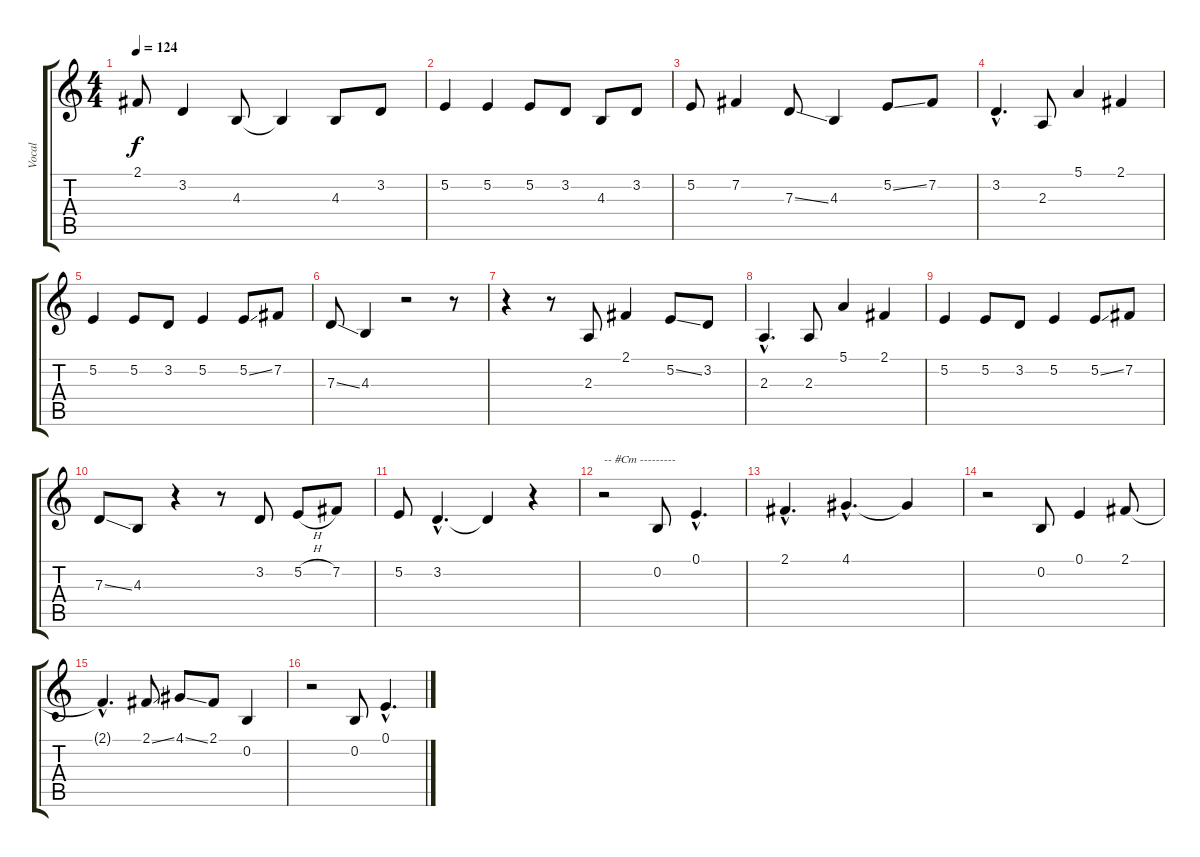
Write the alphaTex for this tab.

\track ("Vocal" "Vocal") {instrument fx5brightness}
\staff {score tabs}
\tuning (E4 B3 G3 D3 A2 E2) {hide}
\ts (4 4)
\tempo 124
\clef g2
\ks c
2.1.8{dy f} 3.2.4 4.3.8 4.3{t}.4 4.3.8 3.2.8 |
5.2.4 5.2.4 5.2.8 3.2.8 4.3.8 3.2.8 |
5.2.8 7.2.4 7.3{ss}.8 4.3.4 5.2{ss}.8 7.2.8 |
3.2{hac}.4{d} 2.3.8 5.1.4 2.1.4 |
5.2.4 5.2.8 3.2.8 5.2.4 5.2{ss}.8 7.2.8 |
7.3{ss}.8 4.3.4 r.2 r.8 |
r.4 r.8 2.3.8 2.1.4 5.2{ss}.8 3.2.8 |
2.3{hac}.4{d} 2.3.8 5.1.4 2.1.4 |
5.2.4 5.2.8 3.2.8 5.2.4 5.2{ss}.8 7.2.8 |
7.3{ss}.8 4.3.8 r.4 r.8 3.2.8 5.2{h}.8 7.2.8 |
5.2.8 3.2{hac}.4{d} 3.2{t}.4 r.4 |
r.2{txt "-- #Cm ---------"} 0.2.8 0.1{hac}.4{d} |
2.1{hac}.4{d} 4.1{hac}.4{d} 4.1{t}.4 |
r.2 0.2.8 0.1.4 2.1.8 |
2.1{hac t}.4{d} 2.1{ss}.8 4.1{ss}.8 2.1.8 0.2.4 |
r.2 0.2.8 0.1{hac}.4{d}
